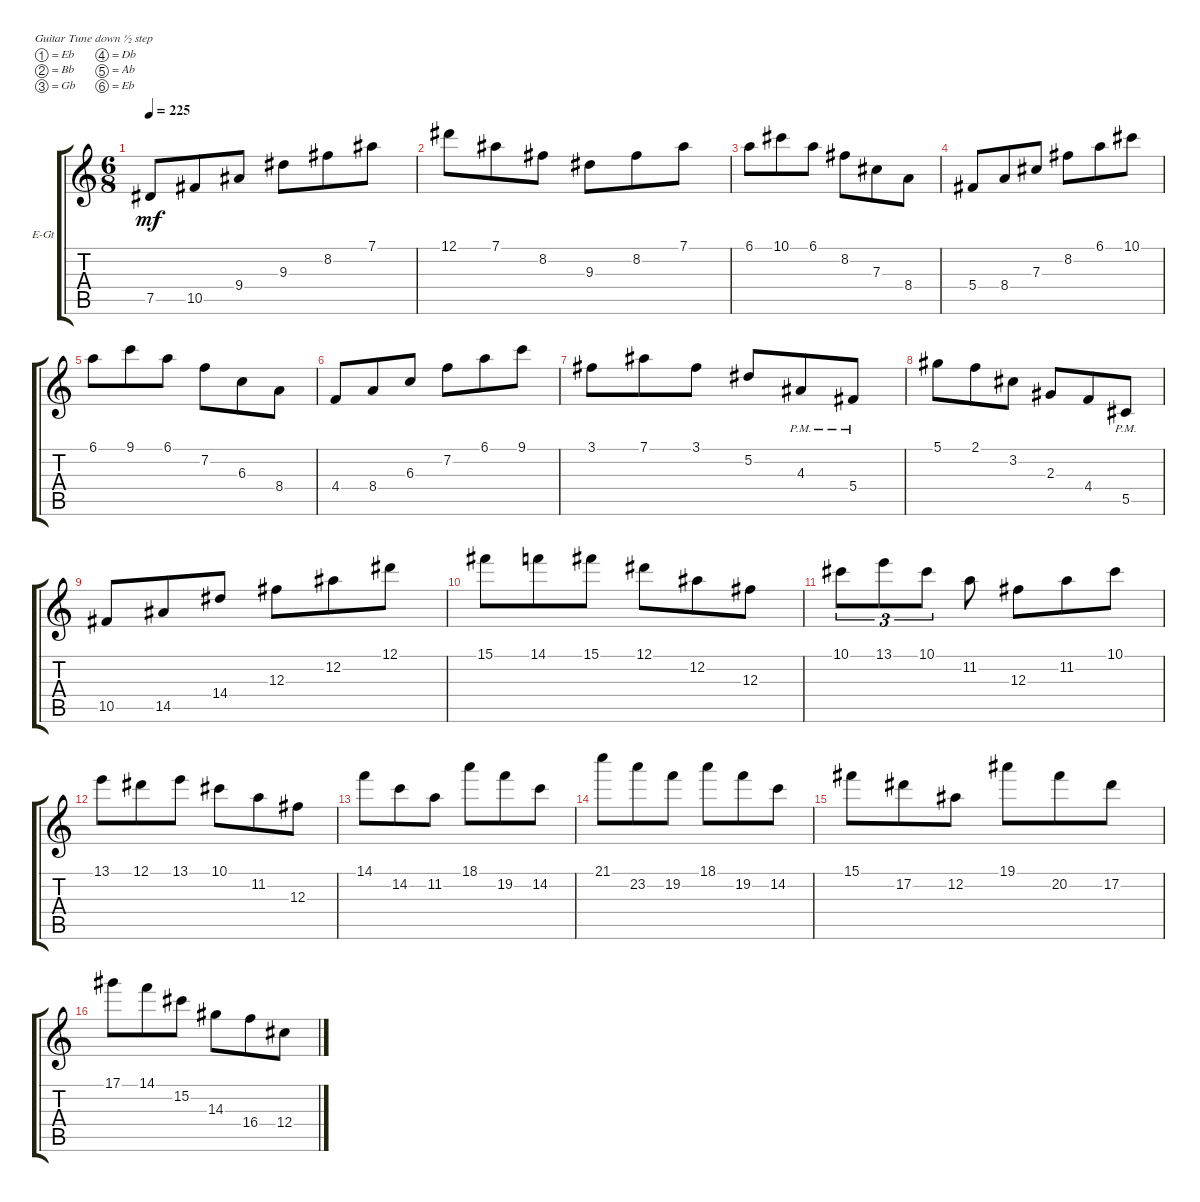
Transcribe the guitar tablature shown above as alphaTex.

\bracketExtendMode groupsimilarinstruments
\firstSystemTrackNameOrientation horizontal
\otherSystemsTrackNameOrientation horizontal
\track ("left" "E-Gt") {instrument distortionguitar}
\staff {score tabs}
\tuning (Eb4 Bb3 Gb3 Db3 Ab2 Eb2)
\ts (6 8)
\tempo 225
\clef g2
\ks c
7.5.8{dy mf} 10.5.8 9.4.8 9.3.8 8.2.8 7.1.8 |
12.1.8 7.1.8 8.2.8 9.3.8 8.2.8 7.1.8 |
6.1.8 10.1.8 6.1.8 8.2.8 7.3.8 8.4.8 |
5.4.8 8.4.8 7.3.8 8.2.8 6.1.8 10.1.8 |
6.1.8 9.1.8 6.1.8 7.2.8 6.3.8 8.4.8 |
4.4.8 8.4.8 6.3.8 7.2.8 6.1.8 9.1.8 |
3.1.8 7.1.8 3.1.8 5.2.8 4.3{pm}.8 5.4{pm}.8 |
5.1.8 2.1.8 3.2.8 2.3.8 4.4.8 5.5{pm}.8 |
10.5.8 14.5.8 14.4.8 12.3.8 12.2.8 12.1.8 |
15.1.8 14.1.8 15.1.8 12.1.8 12.2.8 12.3.8 |
10.1.8{tu (3 2)} 13.1.8{tu (3 2)} 10.1.8{tu (3 2)} 11.2.8 12.3.8 11.2.8 10.1.8 |
13.1.8 12.1.8 13.1.8 10.1.8 11.2.8 12.3.8 |
14.1.8 14.2.8 11.2.8 18.1.8 19.2.8 14.2.8 |
21.1.8 23.2.8 19.2.8 18.1.8 19.2.8 14.2.8 |
15.1.8 17.2.8 12.2.8 19.1.8 20.2.8 17.2.8 |
17.1.8 14.1.8 15.2.8 14.3.8 16.4.8 12.4.8
